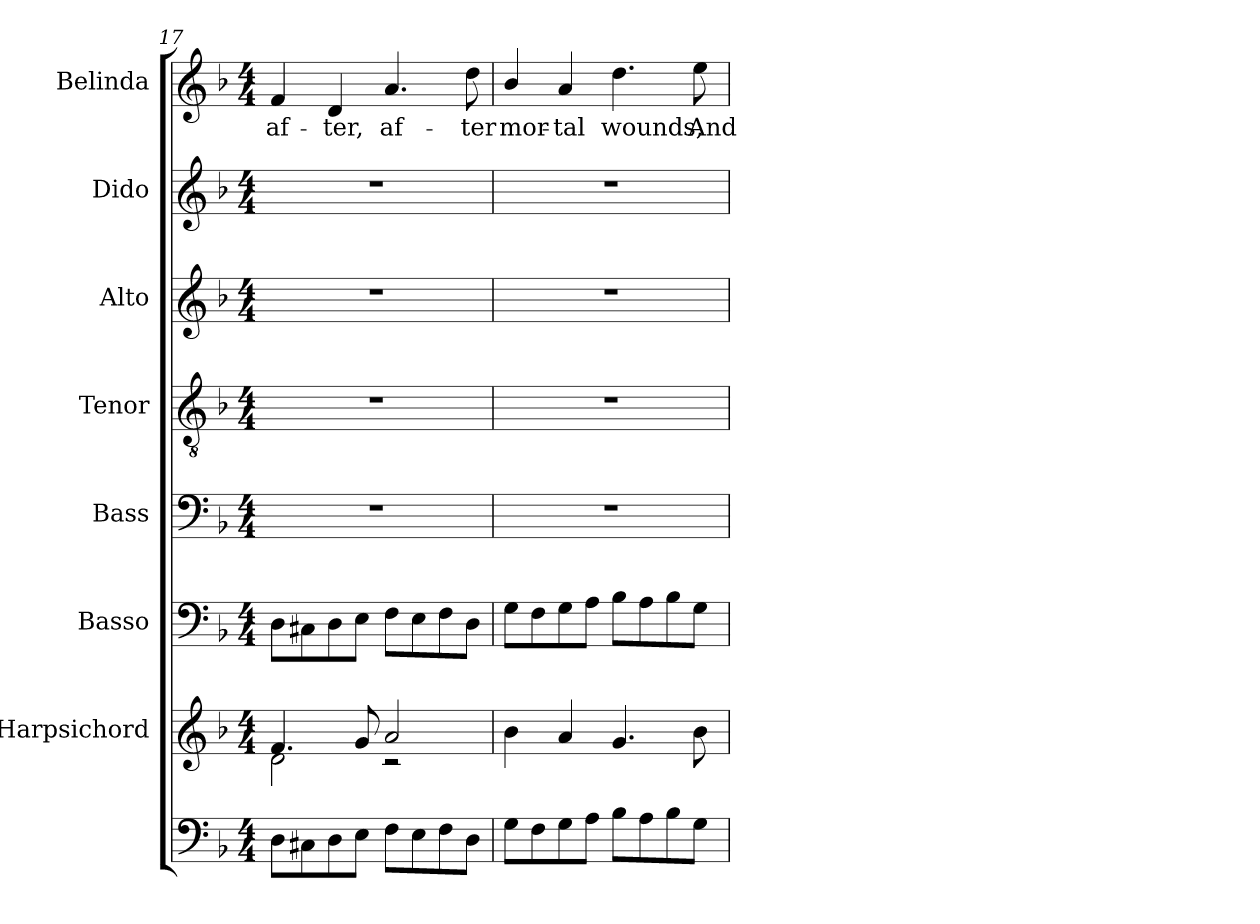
**kern	**kern	**kern	**kern	**kern	**kern	**kern	**kern	**text
*part8	*part7	*part6	*part5	*part4	*part3	*part2	*part1	*part1
*staff8	*staff7	*staff6	*staff5	*staff4	*staff3	*staff2	*staff1	*staff1
*	*I"Harpsichord	*I"Basso	*I"Bass	*I"Tenor	*I"Alto	*I"Dido	*I"Belinda	*
*	*	*	*I'B.	*I'T.	*I'A.	*	*	*
*clefF4	*clefG2	*clefF4	*clefF4	*clefGv2	*clefG2	*clefG2	*clefG2	*
*	*	*	*	*ITrd7c12	*	*	*	*
*k[b-]	*k[b-]	*k[b-]	*k[b-]	*k[b-]	*k[b-]	*k[b-]	*k[b-]	*
*F:	*F:	*F:	*F:	*F:	*F:	*F:	*F:	*
*M4/4	*M4/4	*M4/4	*M4/4	*M4/4	*M4/4	*M4/4	*M4/4	*
=17	=17	=17	=17	=17	=17	=17	=17	=17
*	*^	*	*	*	*	*	*	*
!	!	!	!	!	!	!	!	!	!LO:LY:b:color=#000000
8Di\L	4.fi/	2di\	8Di\L	1r	1r	1r	1r	4fi/	af-
8C#Xi\	.	.	8C#Xi\	.	.	.	.	.	.
!	!	!	!	!	!	!	!	!	!LO:LY:b:color=#000000
8Di\	.	.	8Di\	.	.	.	.	4di/	-ter,
8Ei\J	8gi/	.	8Ei\J	.	.	.	.	.	.
!	!	!	!	!	!	!	!	!	!LO:LY:b:color=#000000
8Fi\L	2ai/	2r	8Fi\L	.	.	.	.	4.ai/	af-
8Ei\	.	.	8Ei\	.	.	.	.	.	.
8Fi\	.	.	8Fi\	.	.	.	.	.	.
!	!	!	!	!	!	!	!	!	!LO:LY:b:color=#000000
8Di\J	.	.	8Di\J	.	.	.	.	8ddi\	-ter
*	*v	*v	*	*	*	*	*	*	*
=18	=18	=18	=18	=18	=18	=18	=18	=18
!	!	!	!	!	!	!	!	!LO:LY:b:color=#000000
8Gi\L	4b-i\	8Gi\L	1r	1r	1r	1r	4b-i/	mor-
8Fi\	.	8Fi\	.	.	.	.	.	.
!	!	!	!	!	!	!	!	!LO:LY:b:color=#000000
8Gi\	4ai/	8Gi\	.	.	.	.	4ai/	-tal
8Ai\J	.	8Ai\J	.	.	.	.	.	.
!	!	!	!	!	!	!	!	!LO:LY:b:color=#000000
8B-i\L	4.gi/	8B-i\L	.	.	.	.	4.ddi\	wounds,
8Ai\	.	8Ai\	.	.	.	.	.	.
8B-i\	.	8B-i\	.	.	.	.	.	.
!	!	!	!	!	!	!	!	!LO:LY:b:color=#000000
8Gi\J	8b-i\	8Gi\J	.	.	.	.	8eei\	And
=	=	=	=	=	=	=	=	=
*-	*-	*-	*-	*-	*-	*-	*-	*-
